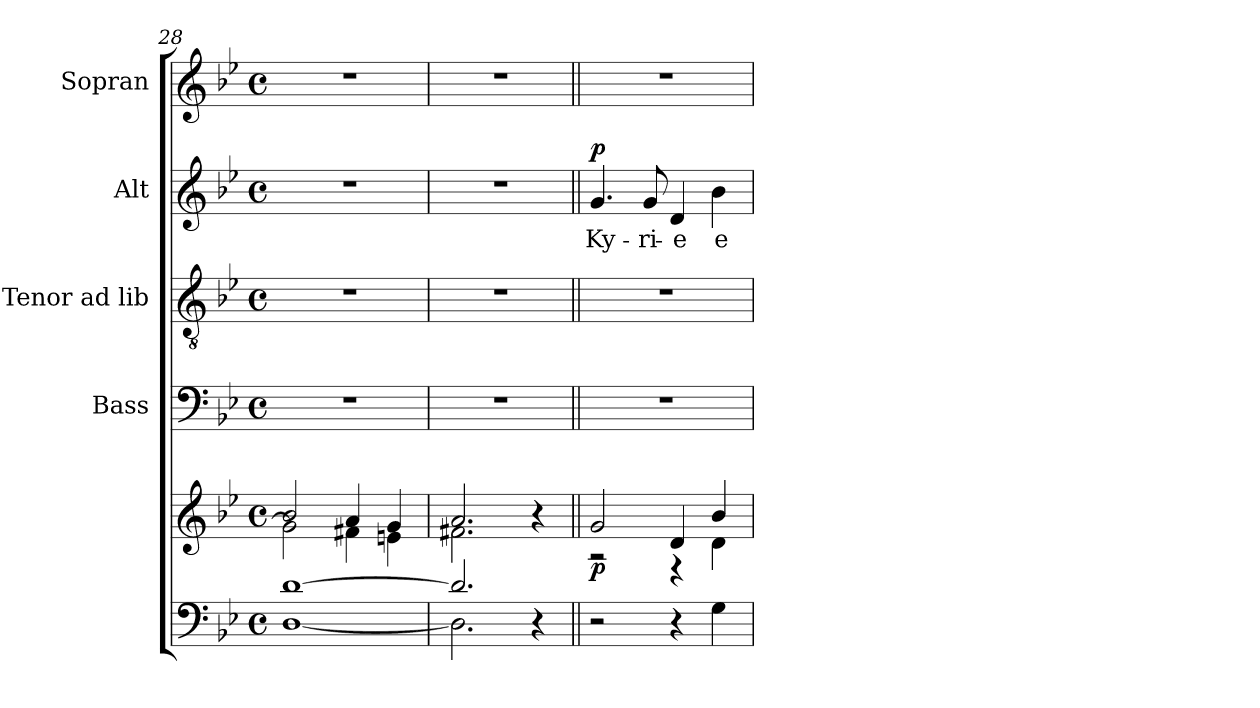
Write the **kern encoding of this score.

**kern	**kern	**dynam	**kern	**kern	**kern	**text	**dynam	**kern
*part5	*part5	*part5	*part4	*part3	*part2	*part2	*part2	*part1
*staff6	*staff5	*staff5/6	*staff4	*staff3	*staff2	*staff2	*staff2	*staff1
*	*	*	*I"Bass	*I"Tenor ad lib	*I"Alt	*	*	*I"Sopran
*	*	*	*I'B	*I'T	*I'A	*	*	*I'S
*clefF4	*clefG2	*	*clefF4	*clefGv2	*clefG2	*	*	*clefG2
*k[b-e-]	*k[b-e-]	*	*k[b-e-]	*k[b-e-]	*k[b-e-]	*	*	*k[b-e-]
*B-:	*B-:	*	*B-:	*B-:	*B-:	*	*	*B-:
*M4/4	*M4/4	*	*M4/4	*M4/4	*M4/4	*	*	*M4/4
*met(c)	*met(c)	*	*met(c)	*met(c)	*met(c)	*	*	*met(c)
=28	=28	=28	=28	=28	=28	=28	=28	=28
*^	*^	*	*	*	*	*	*	*
[>1d	[<1D	2b-/	2g\]	.	1r	1r	1r	.	.	1r
.	.	4a/	4f#X\	.	.	.	.	.	.	.
.	.	4g/	4en\	.	.	.	.	.	.	.
=29	=29	=29	=29	=29	=29	=29	=29	=29	=29	=29
2.d/]	2.D\]	2.a/	2.f#X\	.	1r	1r	1r	.	.	1r
4r	4ryy	4r	4ryy	.	.	.	.	.	.	.
!!LO:PB:g=z
=30||	=30||	=30||	=30||	=30||	=30||	=30||	=30||	=30||	=30||	=30||
!	!	!	!	!LO:DY:b	!	!	!	!LO:LY:b	!LO:DY:a	!
*v	*v	*	*	*	*	*	*	*	*	*
2r	2g/	2rA	p	1r	1r	4.g/	Ky-	p	1r
!	!	!	!	!	!	!	!LO:LY:b	!	!
.	.	.	.	.	.	8g/	-ri-	.	.
!	!	!	!	!	!	!	!LO:LY:b	!	!
4r	4d/	4rF	.	.	.	4d/	-e	.	.
!	!	!	!	!	!	!	!LO:LY:b	!	!
4G\	4b-/	4d\	.	.	.	4b-\	e-	.	.
*	*v	*v	*	*	*	*	*	*	*
=	=	=	=	=	=	=	=	=
*-	*-	*-	*-	*-	*-	*-	*-	*-
